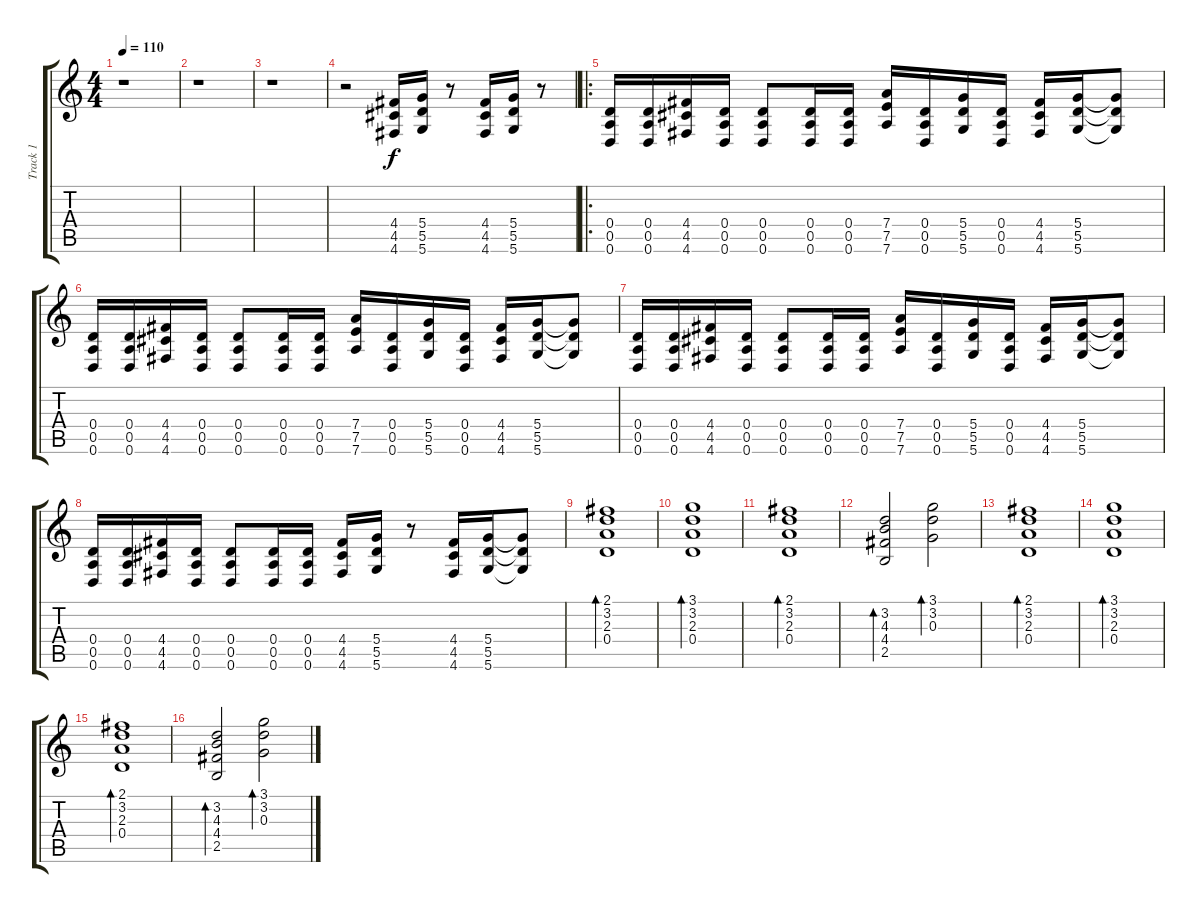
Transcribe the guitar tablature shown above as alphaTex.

\track ("Track 1" "Track 1") {instrument distortionguitar}
\staff {score tabs}
\tuning (E4 B3 G3 D3 A2 D2) {hide}
\ts (4 4)
\tempo 110
\clef g2
\ks c
r.1{dy f instrument distortionguitar} |
r.1 |
r.1 |
r.2 (4.4 4.5 4.6).16 (5.4 5.5 5.6).16 r.8 (4.4 4.5 4.6).16 (5.4 5.5 5.6).16 r.8 |
\ro
(0.4 0.5 0.6).16 (0.4 0.5 0.6).16 (4.4 4.5 4.6).16 (0.4 0.5 0.6).16 (0.4 0.5 0.6).8 (0.4 0.5 0.6).16 (0.4 0.5 0.6).16 (7.4 7.5 7.6).16 (0.4 0.5 0.6).16 (5.4 5.5 5.6).16 (0.4 0.5 0.6).16 (4.4 4.5 4.6).16 (5.4 5.5 5.6).16 (5.4{t} 5.5{t} 5.6{t}).8 |
(0.4 0.5 0.6).16 (0.4 0.5 0.6).16 (4.4 4.5 4.6).16 (0.4 0.5 0.6).16 (0.4 0.5 0.6).8 (0.4 0.5 0.6).16 (0.4 0.5 0.6).16 (7.4 7.5 7.6).16 (0.4 0.5 0.6).16 (5.4 5.5 5.6).16 (0.4 0.5 0.6).16 (4.4 4.5 4.6).16 (5.4 5.5 5.6).16 (5.4{t} 5.5{t} 5.6{t}).8 |
(0.4 0.5 0.6).16 (0.4 0.5 0.6).16 (4.4 4.5 4.6).16 (0.4 0.5 0.6).16 (0.4 0.5 0.6).8 (0.4 0.5 0.6).16 (0.4 0.5 0.6).16 (7.4 7.5 7.6).16 (0.4 0.5 0.6).16 (5.4 5.5 5.6).16 (0.4 0.5 0.6).16 (4.4 4.5 4.6).16 (5.4 5.5 5.6).16 (5.4{t} 5.5{t} 5.6{t}).8 |
(0.4 0.5 0.6).16 (0.4 0.5 0.6).16 (4.4 4.5 4.6).16 (0.4 0.5 0.6).16 (0.4 0.5 0.6).8 (0.4 0.5 0.6).16 (0.4 0.5 0.6).16 (4.4 4.5 4.6).16 (5.4 5.5 5.6).16 r.8 (4.4 4.5 4.6).16 (5.4 5.5 5.6).16 (5.4{t} 5.5{t} 5.6{t}).8 |
(2.1 3.2 2.3 0.4).1{bd 240 instrument electricguitarjazz} |
(3.1 3.2 2.3 0.4).1{bd 240} |
(2.1 3.2 2.3 0.4).1{bd 240} |
(3.2 4.3 4.4 2.5).2{bd 240} (3.1 3.2 0.3).2{bd 240} |
(2.1 3.2 2.3 0.4).1{bd 240} |
(3.1 3.2 2.3 0.4).1{bd 240} |
(2.1 3.2 2.3 0.4).1{bd 240} |
(3.2 4.3 4.4 2.5).2{bd 240} (3.1 3.2 0.3).2{bd 240}
